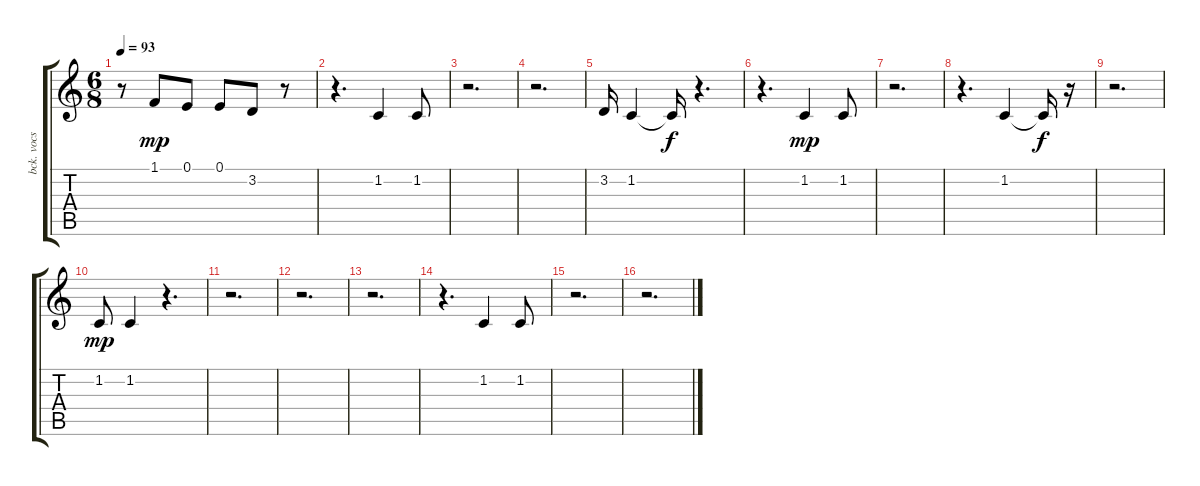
\track ("bck. vocs" "bck. vocs") {instrument stringensemble1}
\staff {score tabs}
\tuning (E4 B3 G3 D3 A2 E2) {hide}
\ts (6 8)
\tempo 93
\clef g2
\ks c
r.8{dy mp} 1.1.8 0.1.8 0.1.8 3.2.8 r.8 |
r.4{d} 1.2.4 1.2.8 |
r.2{d} |
r.2{d} |
3.2.16 1.2.4 1.2{t}.16{dy f} r.4{d} |
r.4{d} 1.2.4{dy mp} 1.2.8 |
r.2{d} |
r.4{d} 1.2.4 1.2{t}.16{dy f} r.16 |
r.2{d} |
1.2.8{dy mp} 1.2.4 r.4{d} |
r.2{d} |
r.2{d} |
r.2{d} |
r.4{d} 1.2.4 1.2.8 |
r.2{d} |
r.2{d}
